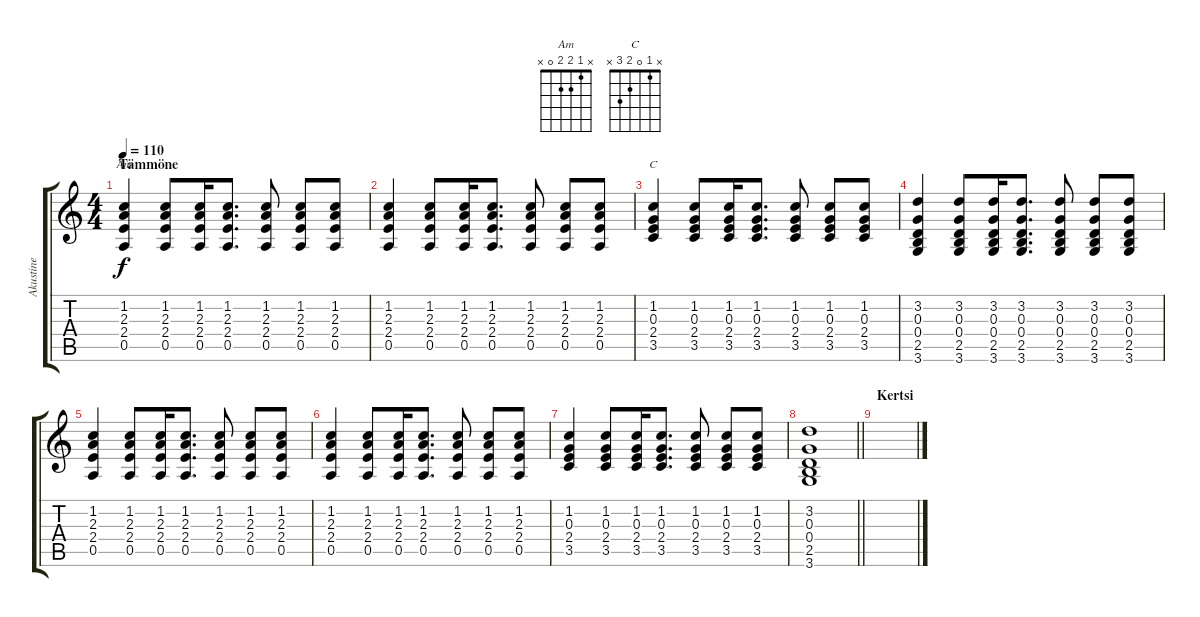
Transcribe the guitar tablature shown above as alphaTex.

\track ("Akustine" "Akustine") {instrument acousticguitarsteel}
\staff {score tabs}
\tuning (E4 B3 G3 D3 A2 E2) {hide}
\chord ("Am" x 1 2 2 0 x)
\chord ("C" x 1 0 2 3 x)
\ts (4 4)
\section ("" "Tämmöne")
\tempo 110
\clef g2
\ks c
(1.2 2.3 2.4 0.5).4{ch "Am" dy f} (1.2 2.3 2.4 0.5).8 (1.2 2.3 2.4 0.5).16 (1.2 2.3 2.4 0.5).8{d} (1.2 2.3 2.4 0.5).8 (1.2 2.3 2.4 0.5).8 (1.2 2.3 2.4 0.5).8 |
(1.2 2.3 2.4 0.5).4 (1.2 2.3 2.4 0.5).8 (1.2 2.3 2.4 0.5).16 (1.2 2.3 2.4 0.5).8{d} (1.2 2.3 2.4 0.5).8 (1.2 2.3 2.4 0.5).8 (1.2 2.3 2.4 0.5).8 |
(1.2 0.3 2.4 3.5).4{ch "C"} (1.2 0.3 2.4 3.5).8 (1.2 0.3 2.4 3.5).16 (1.2 0.3 2.4 3.5).8{d} (1.2 0.3 2.4 3.5).8 (1.2 0.3 2.4 3.5).8 (1.2 0.3 2.4 3.5).8 |
(3.2 0.3 0.4 2.5 3.6).4 (3.2 0.3 0.4 2.5 3.6).8 (3.2 0.3 0.4 2.5 3.6).16 (3.2 0.3 0.4 2.5 3.6).8{d} (3.2 0.3 0.4 2.5 3.6).8 (3.2 0.3 0.4 2.5 3.6).8 (3.2 0.3 0.4 2.5 3.6).8 |
(1.2 2.3 2.4 0.5).4 (1.2 2.3 2.4 0.5).8 (1.2 2.3 2.4 0.5).16 (1.2 2.3 2.4 0.5).8{d} (1.2 2.3 2.4 0.5).8 (1.2 2.3 2.4 0.5).8 (1.2 2.3 2.4 0.5).8 |
(1.2 2.3 2.4 0.5).4 (1.2 2.3 2.4 0.5).8 (1.2 2.3 2.4 0.5).16 (1.2 2.3 2.4 0.5).8{d} (1.2 2.3 2.4 0.5).8 (1.2 2.3 2.4 0.5).8 (1.2 2.3 2.4 0.5).8 |
(1.2 0.3 2.4 3.5).4 (1.2 0.3 2.4 3.5).8 (1.2 0.3 2.4 3.5).16 (1.2 0.3 2.4 3.5).8{d} (1.2 0.3 2.4 3.5).8 (1.2 0.3 2.4 3.5).8 (1.2 0.3 2.4 3.5).8 |
\barLineRight lightlight
(3.2 0.3 0.4 2.5 3.6).1 |
\section ("" "Kertsi")
